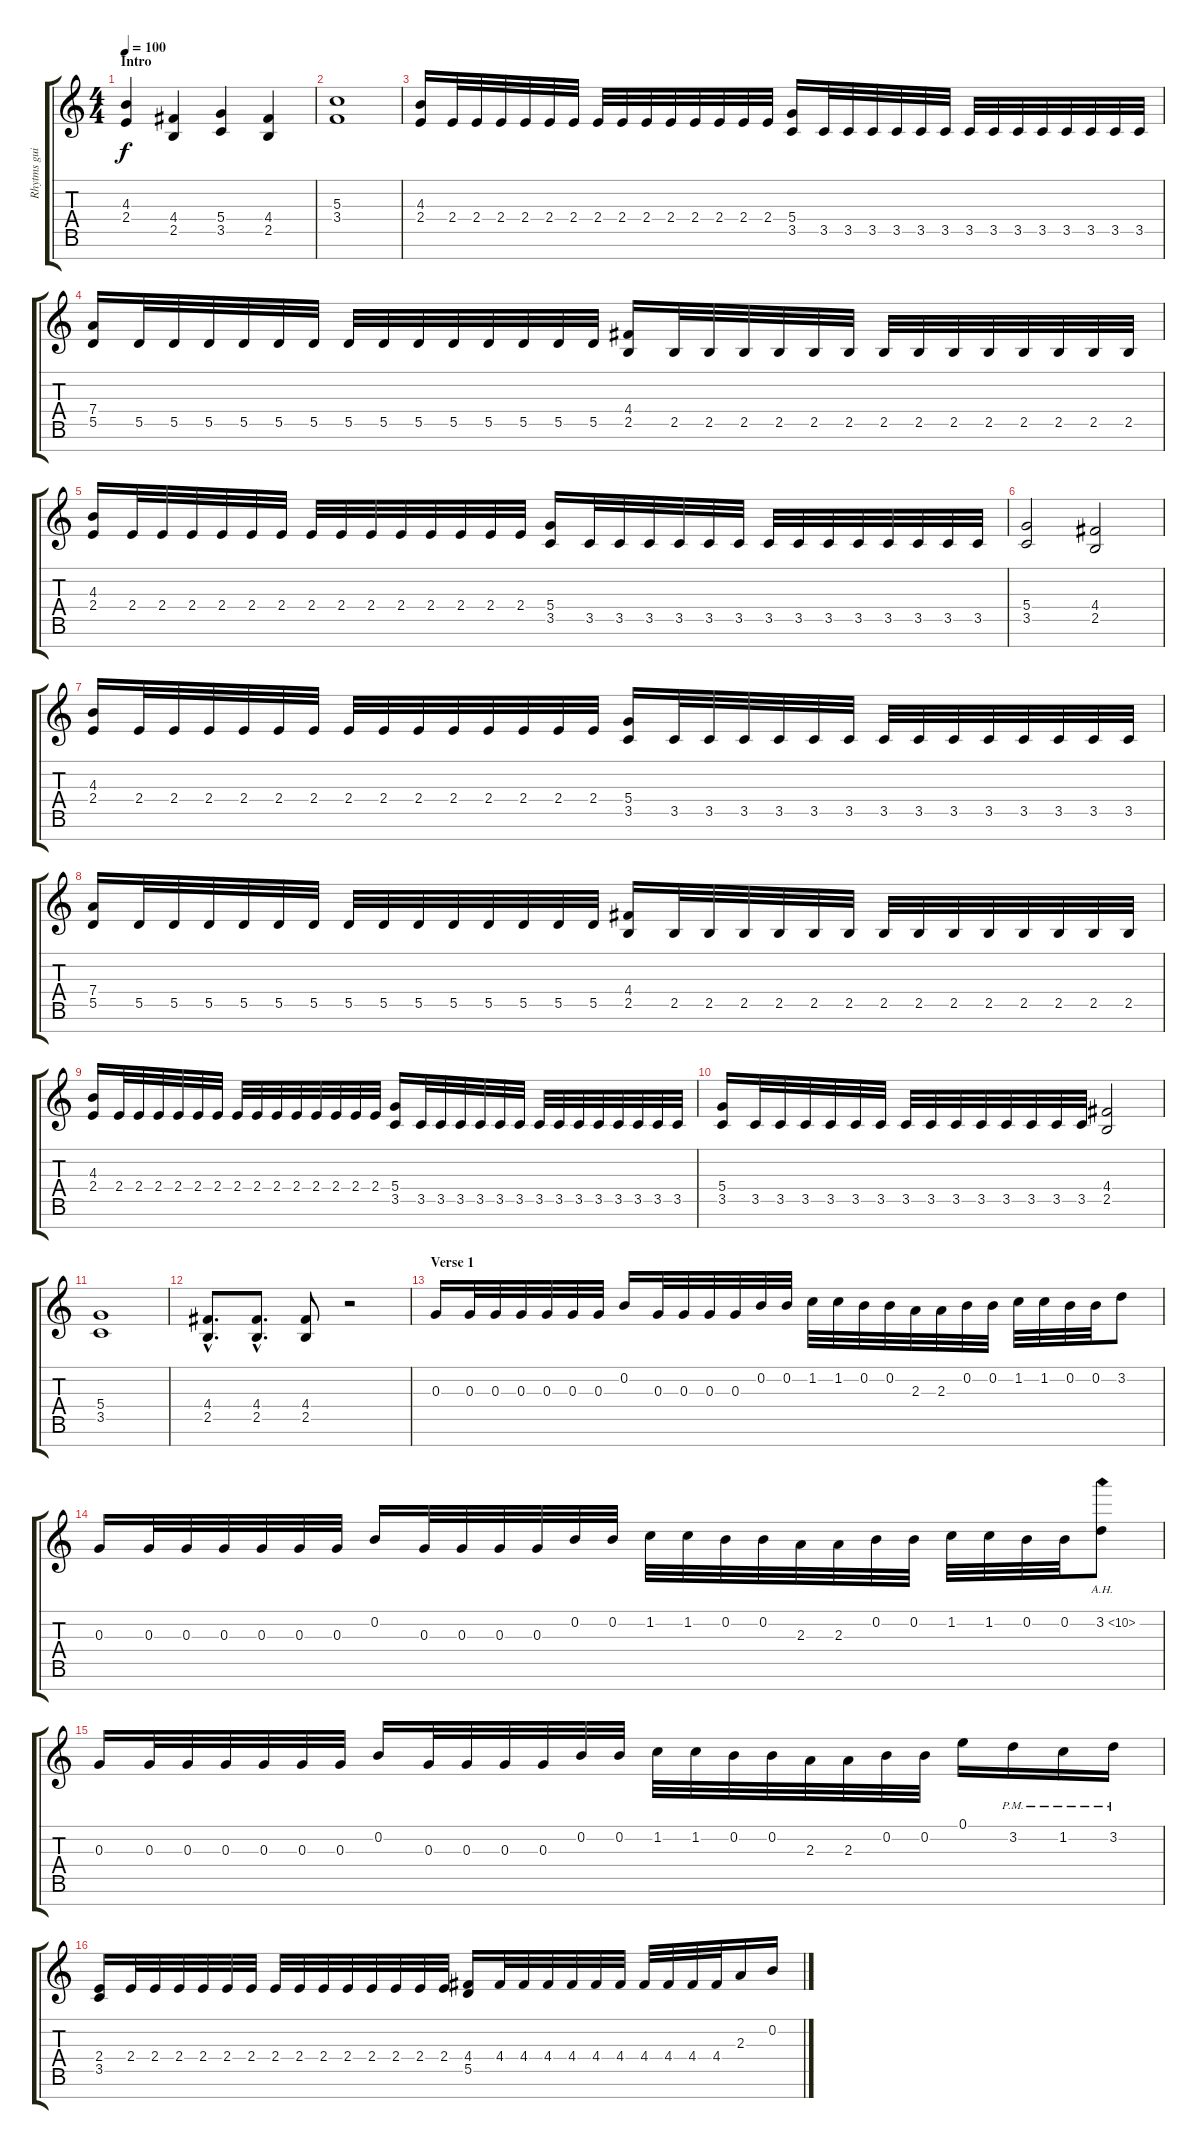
\track ("Rhytms guit 1" "Rhytms gui") {instrument overdrivenguitar}
\staff {score tabs}
\tuning (E4 B3 G3 D3 A2 E2 B1) {hide}
\ts (4 4)
\section ("" "Intro")
\tempo 100
\clef g2
\ks c
(4.3 2.4).4{dy f instrument overdrivenguitar} (4.4 2.5).4 (5.4 3.5).4 (4.4 2.5).4 |
(5.3 3.4).1 |
(4.3 2.4).16 2.4.32 2.4.32 2.4.32 2.4.32 2.4.32 2.4.32 2.4.32 2.4.32 2.4.32 2.4.32 2.4.32 2.4.32 2.4.32 2.4.32 (5.4 3.5).16 3.5.32 3.5.32 3.5.32 3.5.32 3.5.32 3.5.32 3.5.32 3.5.32 3.5.32 3.5.32 3.5.32 3.5.32 3.5.32 3.5.32 |
(7.4 5.5).16 5.5.32 5.5.32 5.5.32 5.5.32 5.5.32 5.5.32 5.5.32 5.5.32 5.5.32 5.5.32 5.5.32 5.5.32 5.5.32 5.5.32 (4.4 2.5).16 2.5.32 2.5.32 2.5.32 2.5.32 2.5.32 2.5.32 2.5.32 2.5.32 2.5.32 2.5.32 2.5.32 2.5.32 2.5.32 2.5.32 |
(4.3 2.4).16 2.4.32 2.4.32 2.4.32 2.4.32 2.4.32 2.4.32 2.4.32 2.4.32 2.4.32 2.4.32 2.4.32 2.4.32 2.4.32 2.4.32 (5.4 3.5).16 3.5.32 3.5.32 3.5.32 3.5.32 3.5.32 3.5.32 3.5.32 3.5.32 3.5.32 3.5.32 3.5.32 3.5.32 3.5.32 3.5.32 |
(5.4 3.5).2 (4.4 2.5).2 |
(4.3 2.4).16 2.4.32 2.4.32 2.4.32 2.4.32 2.4.32 2.4.32 2.4.32 2.4.32 2.4.32 2.4.32 2.4.32 2.4.32 2.4.32 2.4.32 (5.4 3.5).16 3.5.32 3.5.32 3.5.32 3.5.32 3.5.32 3.5.32 3.5.32 3.5.32 3.5.32 3.5.32 3.5.32 3.5.32 3.5.32 3.5.32 |
(7.4 5.5).16 5.5.32 5.5.32 5.5.32 5.5.32 5.5.32 5.5.32 5.5.32 5.5.32 5.5.32 5.5.32 5.5.32 5.5.32 5.5.32 5.5.32 (4.4 2.5).16 2.5.32 2.5.32 2.5.32 2.5.32 2.5.32 2.5.32 2.5.32 2.5.32 2.5.32 2.5.32 2.5.32 2.5.32 2.5.32 2.5.32 |
(4.3 2.4).16 2.4.32 2.4.32 2.4.32 2.4.32 2.4.32 2.4.32 2.4.32 2.4.32 2.4.32 2.4.32 2.4.32 2.4.32 2.4.32 2.4.32 (5.4 3.5).16 3.5.32 3.5.32 3.5.32 3.5.32 3.5.32 3.5.32 3.5.32 3.5.32 3.5.32 3.5.32 3.5.32 3.5.32 3.5.32 3.5.32 |
(5.4 3.5).16 3.5.32 3.5.32 3.5.32 3.5.32 3.5.32 3.5.32 3.5.32 3.5.32 3.5.32 3.5.32 3.5.32 3.5.32 3.5.32 3.5.32 (4.4 2.5).2 |
(5.4 3.5).1 |
(4.4{hac} 2.5{hac}).8{d} (4.4{hac} 2.5{hac}).8{d} (4.4 2.5).8 r.2 |
\section ("" "Verse 1")
0.3.16 0.3.32 0.3.32 0.3.32 0.3.32 0.3.32 0.3.32 0.2.16 0.3.32 0.3.32 0.3.32 0.3.32 0.2.32 0.2.32 1.2.32 1.2.32 0.2.32 0.2.32 2.3.32 2.3.32 0.2.32 0.2.32 1.2.32 1.2.32 0.2.32 0.2.32 3.2.8 |
0.3.16 0.3.32 0.3.32 0.3.32 0.3.32 0.3.32 0.3.32 0.2.16 0.3.32 0.3.32 0.3.32 0.3.32 0.2.32 0.2.32 1.2.32 1.2.32 0.2.32 0.2.32 2.3.32 2.3.32 0.2.32 0.2.32 1.2.32 1.2.32 0.2.32 0.2.32 3.2{ah 7}.8 |
0.3.16 0.3.32 0.3.32 0.3.32 0.3.32 0.3.32 0.3.32 0.2.16 0.3.32 0.3.32 0.3.32 0.3.32 0.2.32 0.2.32 1.2.32 1.2.32 0.2.32 0.2.32 2.3.32 2.3.32 0.2.32 0.2.32 0.1.16 3.2{pm}.16 1.2{pm}.16 3.2{pm}.16 |
(2.4 3.5).16 2.4.32 2.4.32 2.4.32 2.4.32 2.4.32 2.4.32 2.4.32 2.4.32 2.4.32 2.4.32 2.4.32 2.4.32 2.4.32 2.4.32 (4.4 5.5).16 4.4.32 4.4.32 4.4.32 4.4.32 4.4.32 4.4.32 4.4.32 4.4.32 4.4.32 4.4.32 2.3.16 0.2.16
